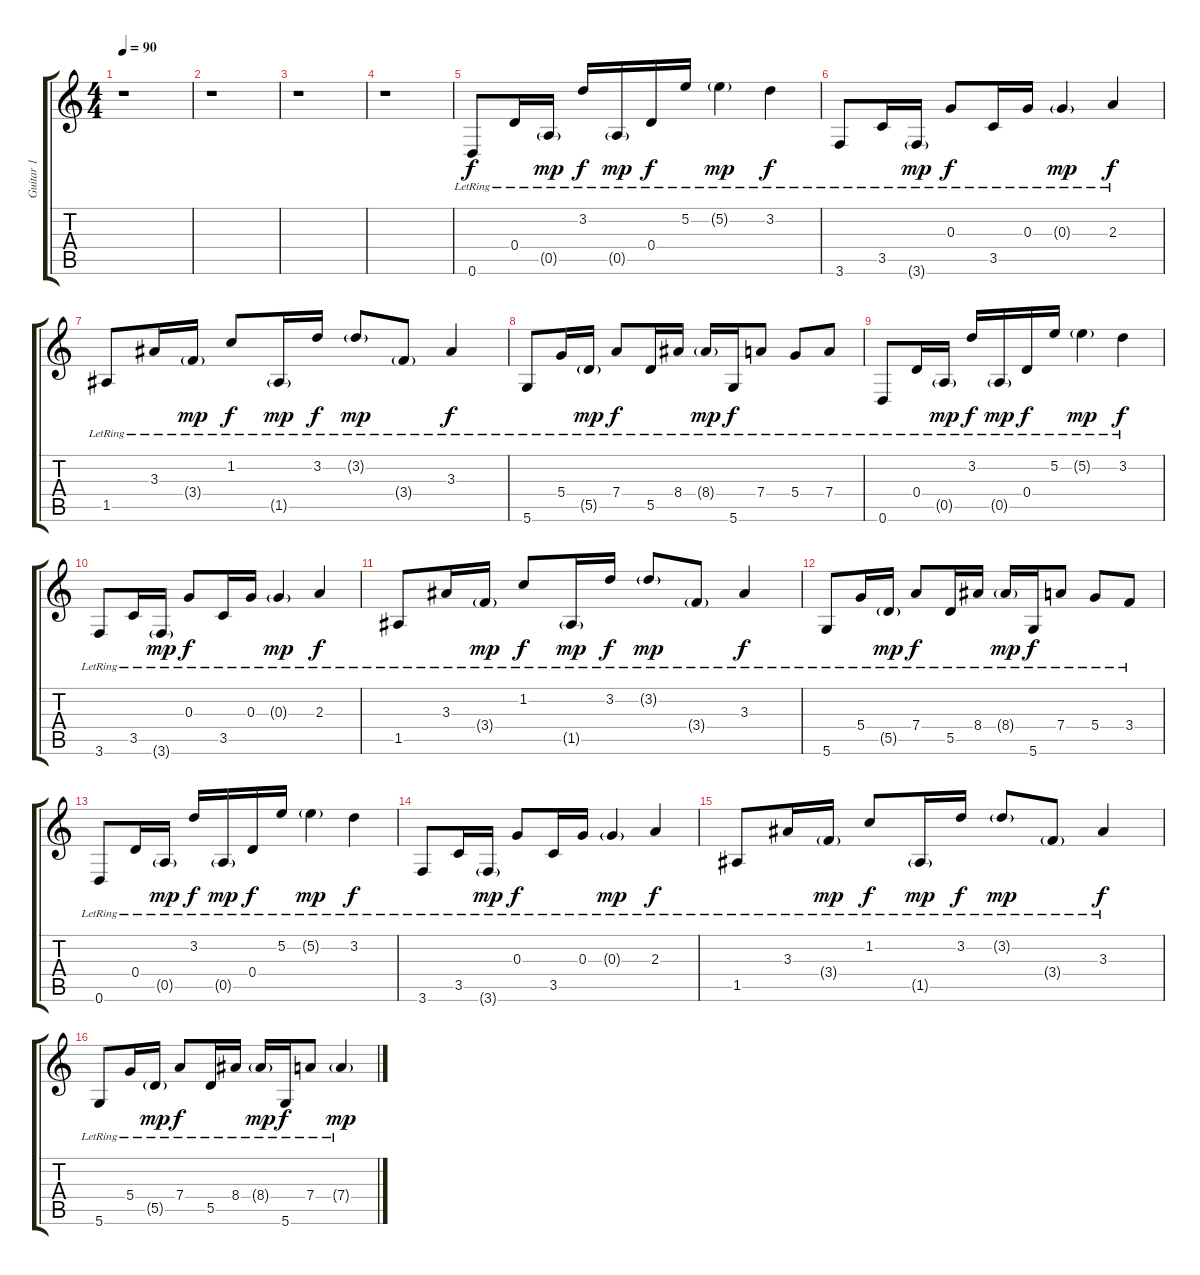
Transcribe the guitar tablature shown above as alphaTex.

\track ("Guitar 1" "Guitar 1") {instrument acousticguitarsteel}
\staff {score tabs}
\tuning (E4 B3 G3 D3 A2 D2) {hide}
\ts (4 4)
\tempo 90
\clef g2
\ks c
r.1{dy mp} |
r.1 |
r.1 |
r.1 |
0.6{lr}.8{dy f} 0.4{lr}.16 0.5{g lr}.16{dy mp} 3.2{lr}.16{dy f} 0.5{g lr}.16{dy mp} 0.4{lr}.16{dy f} 5.2{lr}.16 5.2{g lr}.4{dy mp} 3.2{lr}.4{dy f} |
3.6{lr}.8 3.5{lr}.16 3.6{g lr}.16{dy mp} 0.3{lr}.8{dy f} 3.5{lr}.16 0.3{lr}.16 0.3{g lr}.4{dy mp} 2.3{lr}.4{dy f} |
1.5{lr}.8 3.3{lr}.16 3.4{g lr}.16{dy mp} 1.2{lr}.8{dy f} 1.5{g lr}.16{dy mp} 3.2{lr}.16{dy f} 3.2{g lr}.8{dy mp} 3.4{g lr}.8 3.3{lr}.4{dy f} |
5.6{lr}.8 5.4{lr}.16 5.5{g lr}.16{dy mp} 7.4{lr}.8{dy f} 5.5{lr}.16 8.4{lr}.16 8.4{g lr}.16{dy mp} 5.6{lr}.16{dy f} 7.4{lr}.8 5.4{lr}.8 7.4{lr}.8 |
0.6{lr}.8 0.4{lr}.16 0.5{g lr}.16{dy mp} 3.2{lr}.16{dy f} 0.5{g lr}.16{dy mp} 0.4{lr}.16{dy f} 5.2{lr}.16 5.2{g lr}.4{dy mp} 3.2{lr}.4{dy f} |
3.6{lr}.8 3.5{lr}.16 3.6{g lr}.16{dy mp} 0.3{lr}.8{dy f} 3.5{lr}.16 0.3{lr}.16 0.3{g lr}.4{dy mp} 2.3{lr}.4{dy f} |
1.5{lr}.8 3.3{lr}.16 3.4{g lr}.16{dy mp} 1.2{lr}.8{dy f} 1.5{g lr}.16{dy mp} 3.2{lr}.16{dy f} 3.2{g lr}.8{dy mp} 3.4{g lr}.8 3.3{lr}.4{dy f} |
5.6{lr}.8 5.4{lr}.16 5.5{g lr}.16{dy mp} 7.4{lr}.8{dy f} 5.5{lr}.16 8.4{lr}.16 8.4{g lr}.16{dy mp} 5.6{lr}.16{dy f} 7.4{lr}.8 5.4{lr}.8 3.4{lr}.8 |
0.6{lr}.8 0.4{lr}.16 0.5{g lr}.16{dy mp} 3.2{lr}.16{dy f} 0.5{g lr}.16{dy mp} 0.4{lr}.16{dy f} 5.2{lr}.16 5.2{g lr}.4{dy mp} 3.2{lr}.4{dy f} |
3.6{lr}.8 3.5{lr}.16 3.6{g lr}.16{dy mp} 0.3{lr}.8{dy f} 3.5{lr}.16 0.3{lr}.16 0.3{g lr}.4{dy mp} 2.3{lr}.4{dy f} |
1.5{lr}.8 3.3{lr}.16 3.4{g lr}.16{dy mp} 1.2{lr}.8{dy f} 1.5{g lr}.16{dy mp} 3.2{lr}.16{dy f} 3.2{g lr}.8{dy mp} 3.4{g lr}.8 3.3{lr}.4{dy f} |
5.6{lr}.8 5.4{lr}.16 5.5{g lr}.16{dy mp} 7.4{lr}.8{dy f} 5.5{lr}.16 8.4{lr}.16 8.4{g lr}.16{dy mp} 5.6{lr}.16{dy f} 7.4{lr}.8 7.4{g lr}.4{dy mp}
